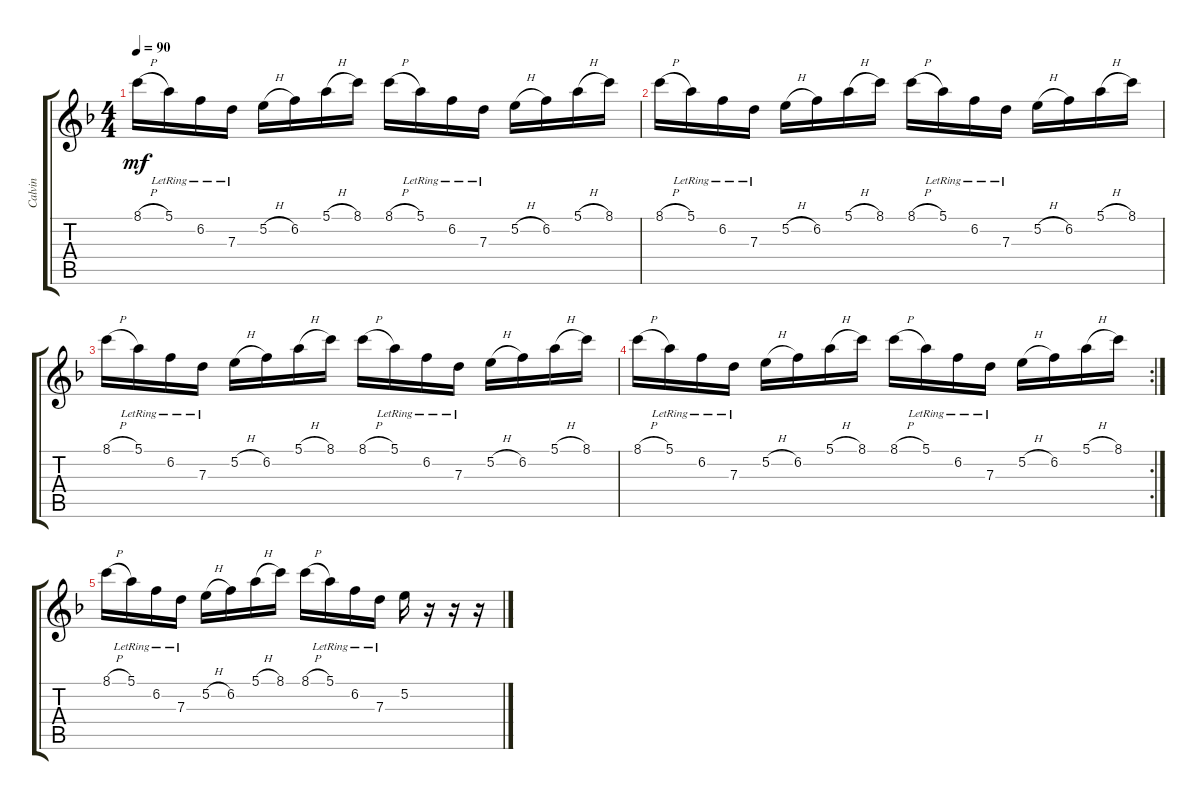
\track ("Calvin" "Calvin") {instrument distortionguitar}
\staff {score tabs}
\tuning (E4 B3 G3 D3 A2 D2) {hide}
\ts (4 4)
\tempo 90
\clef g2
\ks dminor
8.1{h}.16{dy mf} 5.1{lr}.16 6.2{lr}.16 7.3{lr}.16 5.2{h}.16 6.2.16 5.1{h}.16 8.1.16 8.1{h}.16 5.1{lr}.16 6.2{lr}.16 7.3{lr}.16 5.2{h}.16 6.2.16 5.1{h}.16 8.1.16 |
8.1{h}.16 5.1{lr}.16 6.2{lr}.16 7.3{lr}.16 5.2{h}.16 6.2.16 5.1{h}.16 8.1.16 8.1{h}.16 5.1{lr}.16 6.2{lr}.16 7.3{lr}.16 5.2{h}.16 6.2.16 5.1{h}.16 8.1.16 |
8.1{h}.16 5.1{lr}.16 6.2{lr}.16 7.3{lr}.16 5.2{h}.16 6.2.16 5.1{h}.16 8.1.16 8.1{h}.16 5.1{lr}.16 6.2{lr}.16 7.3{lr}.16 5.2{h}.16 6.2.16 5.1{h}.16 8.1.16 |
\rc 2
8.1{h}.16 5.1{lr}.16 6.2{lr}.16 7.3{lr}.16 5.2{h}.16 6.2.16 5.1{h}.16 8.1.16 8.1{h}.16 5.1{lr}.16 6.2{lr}.16 7.3{lr}.16 5.2{h}.16 6.2.16 5.1{h}.16 8.1.16 |
8.1{h}.16 5.1{lr}.16 6.2{lr}.16 7.3{lr}.16 5.2{h}.16 6.2.16 5.1{h}.16 8.1.16 8.1{h}.16 5.1{lr}.16 6.2{lr}.16 7.3{lr}.16 5.2.16 r.16 r.16 r.16
